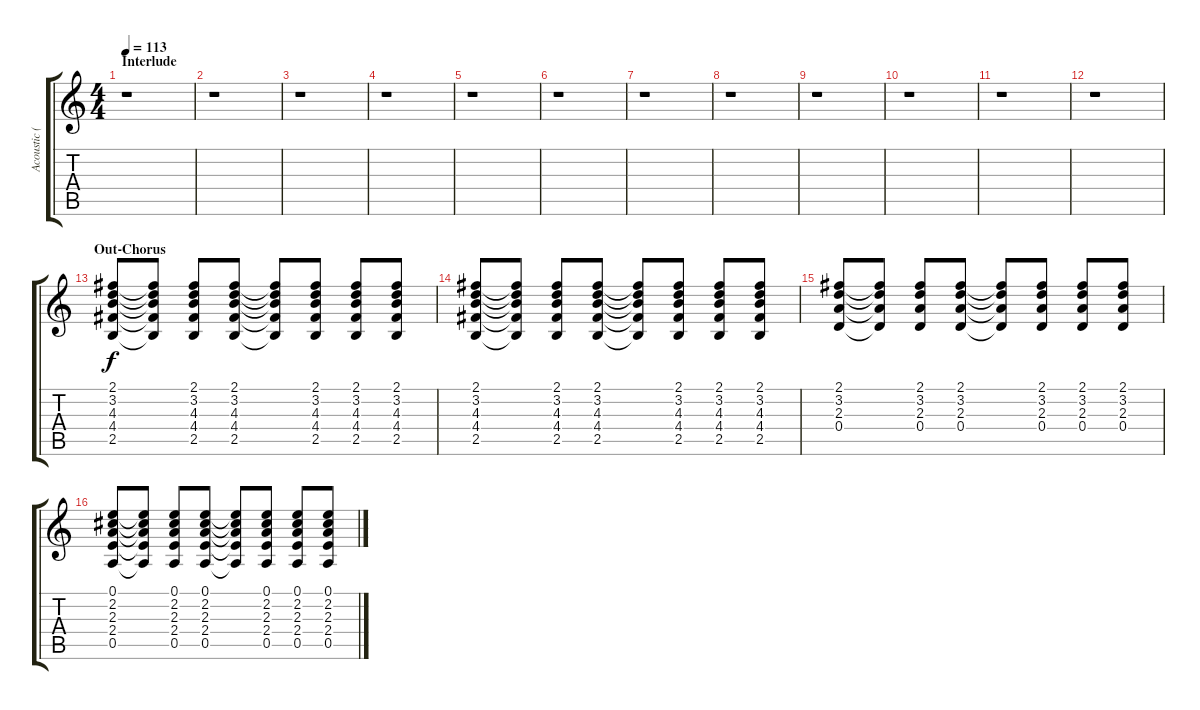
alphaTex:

\track ("Acoustic (Linde)" "Acoustic (") {instrument acousticguitarsteel}
\staff {score tabs}
\tuning (E4 B3 G3 D3 A2 E2) {hide}
\ts (4 4)
\section ("" "Interlude")
\tempo 113
\clef g2
\ks c
r.1{dy f} |
r.1 |
r.1 |
r.1 |
r.1 |
r.1 |
r.1 |
r.1 |
r.1 |
r.1 |
r.1 |
r.1 |
\section ("" "Out-Chorus")
(2.1 3.2 4.3 4.4 2.5).8 (2.1{t} 3.2{t} 4.3{t} 4.4{t} 2.5{t}).8 (2.1 3.2 4.3 4.4 2.5).8 (2.1 3.2 4.3 4.4 2.5).8 (2.1{t} 3.2{t} 4.3{t} 4.4{t} 2.5{t}).8 (2.1 3.2 4.3 4.4 2.5).8 (2.1 3.2 4.3 4.4 2.5).8 (2.1 3.2 4.3 4.4 2.5).8 |
(2.1 3.2 4.3 4.4 2.5).8 (2.1{t} 3.2{t} 4.3{t} 4.4{t} 2.5{t}).8 (2.1 3.2 4.3 4.4 2.5).8 (2.1 3.2 4.3 4.4 2.5).8 (2.1{t} 3.2{t} 4.3{t} 4.4{t} 2.5{t}).8 (2.1 3.2 4.3 4.4 2.5).8 (2.1 3.2 4.3 4.4 2.5).8 (2.1 3.2 4.3 4.4 2.5).8 |
(2.1 3.2 2.3 0.4).8 (2.1{t} 3.2{t} 2.3{t} 0.4{t}).8 (2.1 3.2 2.3 0.4).8 (2.1 3.2 2.3 0.4).8 (2.1{t} 3.2{t} 2.3{t} 0.4{t}).8 (2.1 3.2 2.3 0.4).8 (2.1 3.2 2.3 0.4).8 (2.1 3.2 2.3 0.4).8 |
(0.1 2.2 2.3 2.4 0.5).8 (0.1{t} 2.2{t} 2.3{t} 2.4{t} 0.5{t}).8 (0.1 2.2 2.3 2.4 0.5).8 (0.1 2.2 2.3 2.4 0.5).8 (0.1{t} 2.2{t} 2.3{t} 2.4{t} 0.5{t}).8 (0.1 2.2 2.3 2.4 0.5).8 (0.1 2.2 2.3 2.4 0.5).8 (0.1 2.2 2.3 2.4 0.5).8
